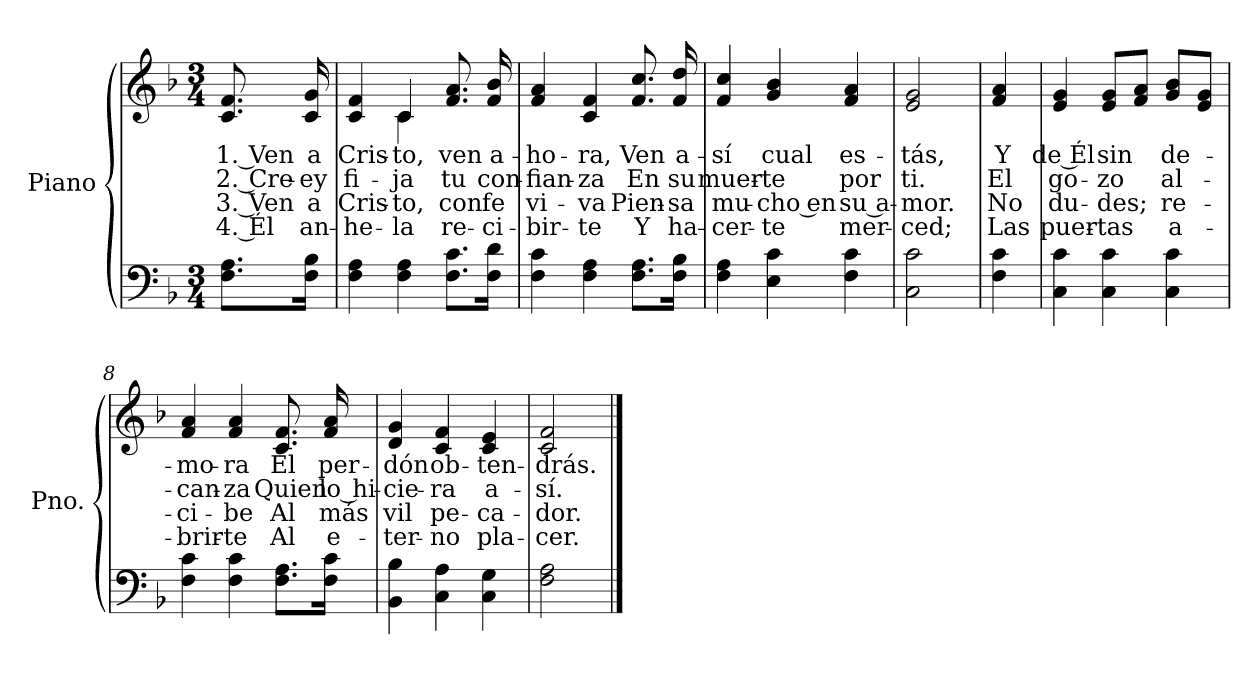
**kern	**kern	**text	**text	**text	**text
*part1	*part1	*part1	*part1	*part1	*part1
*staff2	*staff1	*staff1	*staff1	*staff1	*staff1
*I"Piano	*	*	*	*	*
*I'Pno.	*	*	*	*	*
*stria5	*stria5	*	*	*	*
*clefF4	*clefG2	*	*	*	*
*k[b-]	*k[b-]	*	*	*	*
*M3/4	*M3/4	*	*	*	*
=1	=1	=1	=1	=1	=1
!	!	!LO:LY:b	!LO:LY:b	!LO:LY:b	!LO:LY:b
8.F\ 8.A\L	8.c/ 8.f/	1. Ven	2. Cre-	3. Ven	4. Él
!	!	!LO:LY:b	!LO:LY:b	!LO:LY:b	!LO:LY:b
16F\ 16B-\Jk	16c/ 16g/	a	-ey	a	an-
=2	=2	=2	=2	=2	=2
!	!	!LO:LY:b	!LO:LY:b	!LO:LY:b	!LO:LY:b
*	*^	*	*	*	*
4F\ 4A\	4c/ 4f/	4ryy	Cris-	fi-	Cris-	-he-
!	!	!	!LO:LY:b	!LO:LY:b	!LO:LY:b	!LO:LY:b
4F\ 4A\	4c/	4c\	-to,	-ja	-to,	-la
!	!	!	!LO:LY:b	!LO:LY:b	!LO:LY:b	!LO:LY:b
8.F\ 8.c\L	8.f/ 8.a/	4ryy	ven	tu	con	re-
!	!	!	!LO:LY:b	!LO:LY:b	!LO:LY:b	!LO:LY:b
16F\ 16d\Jk	16f/ 16b-/	.	a-	con-	fe	-ci-
*	*v	*v	*	*	*	*
=3	=3	=3	=3	=3	=3
!	!	!LO:LY:b	!LO:LY:b	!LO:LY:b	!LO:LY:b
4F\ 4c\	4f/ 4a/	-ho-	-fian-	vi-	-bir-
!	!	!LO:LY:b	!LO:LY:b	!LO:LY:b	!LO:LY:b
4F\ 4A\	4c/ 4f/	-ra,	-za	-va	-te
!	!	!LO:LY:b	!LO:LY:b	!LO:LY:b	!LO:LY:b
8.F\ 8.A\L	8.f/ 8.cc/	Ven	En	Pien-	Y
!	!	!LO:LY:b	!LO:LY:b	!LO:LY:b	!LO:LY:b
16F\ 16B-\Jk	16f/ 16dd/	a-	su	-sa	ha-
=4	=4	=4	=4	=4	=4
!	!	!LO:LY:b	!LO:LY:b	!LO:LY:b	!LO:LY:b
4F\ 4A\	4f/ 4cc/	-sí	muer-	mu-	-cer-
!	!	!LO:LY:b	!LO:LY:b	!LO:LY:b	!LO:LY:b
4E\ 4c\	4g/ 4b-/	cual	-te	-cho en	-te
!	!	!LO:LY:b	!LO:LY:b	!LO:LY:b	!LO:LY:b
4F\ 4c\	4f/ 4a/	es-	por	su a-	mer-
=5	=5	=5	=5	=5	=5
!	!	!LO:LY:b	!LO:LY:b	!LO:LY:b	!LO:LY:b
2C\ 2c\	2e/ 2g/	-tás,	ti.	-mor.	-ced;
!!LO:LB:g=z
=6	=6	=6	=6	=6	=6
!	!	!LO:LY:b	!LO:LY:b	!LO:LY:b	!LO:LY:b
4F\ 4c\	4f/ 4a/	Y	El	No	Las
=7	=7	=7	=7	=7	=7
!	!	!LO:LY:b	!LO:LY:b	!LO:LY:b	!LO:LY:b
4C\ 4c\	4e/ 4g/	de Él	go-	du-	puer-
!	!	!LO:LY:b	!LO:LY:b	!LO:LY:b	!LO:LY:b
4C\ 4c\	8e/ 8g/L	sin	-zo	-des;	-tas
.	8f/ 8a/J	.	.	.	.
!	!	!LO:LY:b	!LO:LY:b	!LO:LY:b	!LO:LY:b
4C\ 4c\	8g/ 8b-/L	de-	al-	re-	a-
.	8e/ 8g/J	.	.	.	.
=8	=8	=8	=8	=8	=8
!	!	!LO:LY:b	!LO:LY:b	!LO:LY:b	!LO:LY:b
4F\ 4c\	4f/ 4a/	-mo-	-can-	-ci-	-brir-
!	!	!LO:LY:b	!LO:LY:b	!LO:LY:b	!LO:LY:b
4F\ 4c\	4f/ 4a/	-ra	-za	-be	-te
!	!	!LO:LY:b	!LO:LY:b	!LO:LY:b	!LO:LY:b
8.F\ 8.A\L	8.c/ 8.f/	El	Quien	Al	Al
!	!	!LO:LY:b	!LO:LY:b	!LO:LY:b	!LO:LY:b
16F\ 16c\Jk	16f/ 16a/	per-	lo hi-	más	e-
=9	=9	=9	=9	=9	=9
!	!	!LO:LY:b	!LO:LY:b	!LO:LY:b	!LO:LY:b
4BB-\ 4B-\	4d/ 4g/	-dón	-cie-	vil	-ter-
!	!	!LO:LY:b	!LO:LY:b	!LO:LY:b	!LO:LY:b
4C\ 4A\	4c/ 4f/	ob-	-ra	pe-	-no
!	!	!LO:LY:b	!LO:LY:b	!LO:LY:b	!LO:LY:b
4C\ 4G\	4c/ 4e/	-ten-	a-	-ca-	pla-
=10	=10	=10	=10	=10	=10
!	!	!LO:LY:b	!LO:LY:b	!LO:LY:b	!LO:LY:b
2F\ 2A\	2c/ 2f/	-drás.	-sí.	-dor.	-cer.
==	==	==	==	==	==
*-	*-	*-	*-	*-	*-
